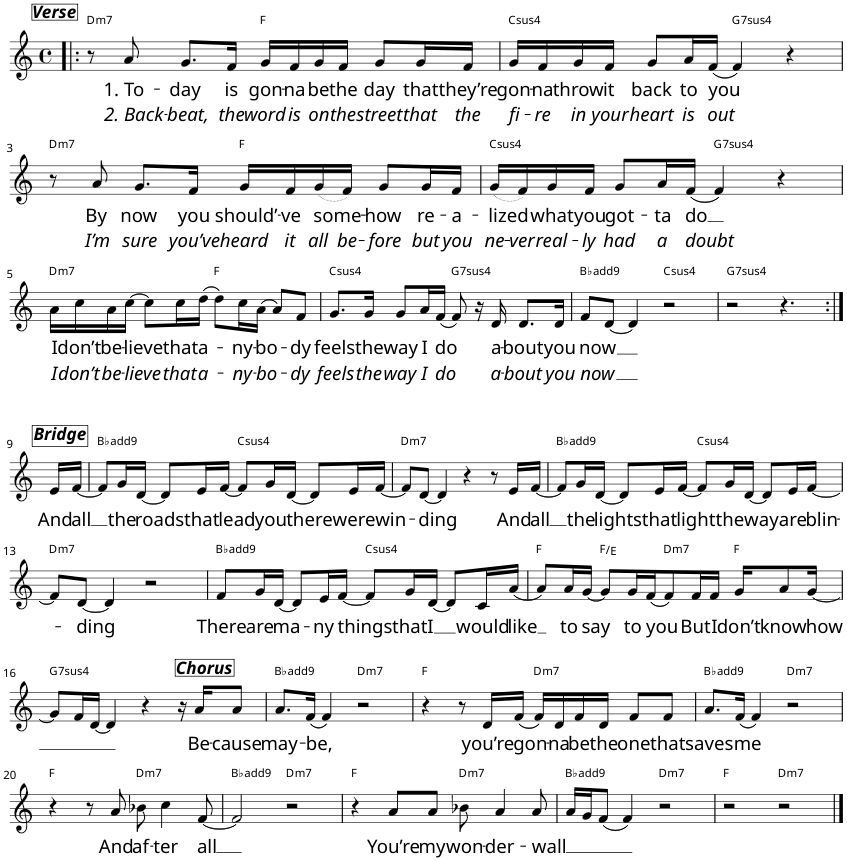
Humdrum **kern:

**kern	**text	**text	**harte
*part1	*part1	*part1	*part1
*staff1	*staff1	*staff1	*
*clefG2	*	*	*
*k[]	*	*	*
*M4/4	*	*	*
*met(c)	*	*	*
=1!|:	=1!|:	=1!|:	=1!|:
!LO:TX:a:Bi:t=Verse	!	!	!LO:H:kt=m7
8r	.	.	D:min7
!	!LO:LY:b	!LO:LY:b	!
8a/	1. To-	2. Back-	.
!	!LO:LY:b	!LO:LY:b	!
8.g/L	-day	-beat,	.
!	!LO:LY:b	!LO:LY:b	!
16f/Jk	is	the	.
!	!LO:LY:b	!LO:LY:b	!
16g/LL	gon-	word	F:maj
!	!LO:LY:b	!LO:LY:b	!
16f/	-na	is	.
!	!LO:LY:b	!LO:LY:b	!
16g/	be	on	.
!	!LO:LY:b	!LO:LY:b	!
16f/JJ	the	the	.
!	!LO:LY:b	!LO:LY:b	!
8g/L	day	street	.
!	!LO:LY:b	!LO:LY:b	!
16g/L	that	that	.
!	!LO:LY:b	!LO:LY:b	!
16f/JJ	they’re	the	.
=2	=2	=2	=2
!	!LO:LY:b	!LO:LY:b	!LO:H:kt=4
16g/LL	gon-	fi-	C:sus4
!	!LO:LY:b	!LO:LY:b	!
16f/	-na	-re	.
!	!LO:LY:b	!LO:LY:b	!
16g/	throw	in	.
!	!LO:LY:b	!LO:LY:b	!
16f/JJ	it	your	.
!	!LO:LY:b	!LO:LY:b	!
8g/L	back	heart	.
!	!LO:LY:b	!LO:LY:b	!
16a/L	to	is	.
!	!LO:LY:b	!LO:LY:b	!
(16f/JJ	you	out	.
!	!	!	!LO:H:kt=74
4f/)	.	.	G:sus4(7)
4r	.	.	.
!!LO:LB:g=z
=3	=3	=3	=3
!	!	!	!LO:H:kt=m7
8r	.	.	D:min7
!	!LO:LY:b	!LO:LY:b	!
8a/	By	I’m	.
!	!LO:LY:b	!LO:LY:b	!
8.g/L	now	sure	.
!	!LO:LY:b	!LO:LY:b	!
16f/Jk	you	you’ve	.
!	!LO:LY:b	!LO:LY:b	!
16g/LL	should’-	heard	F:maj
!	!LO:LY:b	!LO:LY:b	!
16f/	-ve	it	.
!	!LO:LY:b	!LO:LY:b	!
(16g/	some-	all	.
!	!	!LO:LY:b	!
16f/JJ)	.	be-	.
!	!LO:LY:b	!LO:LY:b	!
8g/L	-how	-fore	.
!	!LO:LY:b	!LO:LY:b	!
16g/L	re-	but	.
!	!LO:LY:b	!LO:LY:b	!
16f/JJ	-a-	you	.
=4	=4	=4	=4
!	!LO:LY:b	!LO:LY:b	!LO:H:kt=4
(16g/LL	-lized	ne-	C:sus4
!	!	!LO:LY:b	!
16f/)	.	-ver	.
!	!LO:LY:b	!LO:LY:b	!
16g/	what	real-	.
!	!LO:LY:b	!LO:LY:b	!
16f/JJ	you	-ly	.
!	!LO:LY:b	!LO:LY:b	!
8g/L	got-	had	.
!	!LO:LY:b	!LO:LY:b	!
16a/L	-ta	a	.
!	!LO:LY:b	!LO:LY:b	!
(16f/JJ	do	doubt	.
!	!	!	!LO:H:kt=74
4f/)	.	.	G:sus4(7)
4r	.	.	.
!!LO:LB:g=z
=5	=5	=5	=5
!	!LO:LY:b	!LO:LY:b	!LO:H:kt=m7
16a\LL	I	I	D:min7
!	!LO:LY:b	!LO:LY:b	!
16cc\	don’t	don’t	.
!	!LO:LY:b	!LO:LY:b	!
16a\	be-	be-	.
!	!LO:LY:b	!LO:LY:b	!
[16cc\JJ	-lieve	-lieve	.
8cc\L]	.	.	.
!	!LO:LY:b	!LO:LY:b	!
16cc\L	that	that	.
!	!LO:LY:b	!LO:LY:b	!
(16dd\JJ	a-	a-	.
8dd\L)	.	.	F:maj
!	!LO:LY:b	!LO:LY:b	!
16cc\L	-ny-	-ny-	.
!	!LO:LY:b	!LO:LY:b	!
(16a\JJ	-bo-	-bo-	.
8a/L)	.	.	.
!	!LO:LY:b	!LO:LY:b	!
8f/J	-dy	-dy	.
=6	=6	=6	=6
!	!LO:LY:b	!LO:LY:b	!LO:H:kt=4
8.g/L	feels	feels	C:sus4
!	!LO:LY:b	!LO:LY:b	!
16g/Jk	the	the	.
!	!LO:LY:b	!LO:LY:b	!
8g/L	way	way	.
!	!LO:LY:b	!LO:LY:b	!
16a/L	I	I	.
!	!LO:LY:b	!LO:LY:b	!
(16f/JJ	do	do	.
!	!	!	!LO:H:kt=74
8f/)	.	.	G:sus4(7)
16r	.	.	.
!	!LO:LY:b	!LO:LY:b	!
16d/	a-	a-	.
!	!LO:LY:b	!LO:LY:b	!
8.d/L	-bout	-bout	.
!	!LO:LY:b	!LO:LY:b	!
16d/Jk	you	you	.
=7	=7	=7	=7
!	!LO:LY:b	!LO:LY:b	!
8f/L	now	now	Bb:maj(9)
[8d/J	.	.	.
4d/]	.	.	.
!	!	!	!LO:H:kt=4
2r	.	.	C:sus4
=8	=8	=8	=8
!	!	!	!LO:H:kt=74
2r	.	.	G:sus4(7)
4.r	.	.	.
!!LO:LB:g=z
=9:|!	=9:|!	=9:|!	=9:|!
!LO:TX:a:Bi:t=Bridge	!	!	!
!	!LO:LY:b	!	!
16e/LL	And	.	.
!	!LO:LY:b	!	!
[16f/JJ	all	.	.
=10	=10	=10	=10
8f/L]	.	.	Bb:maj(9)
!	!LO:LY:b	!	!
16g/L	the	.	.
!	!LO:LY:b	!	!
[16d/JJ	roads	.	.
8d/L]	.	.	.
!	!LO:LY:b	!	!
16e/L	that	.	.
!	!LO:LY:b	!	!
[16f/JJ	lead	.	.
!	!	!	!LO:H:kt=4
8f/L]	.	.	C:sus4
!	!LO:LY:b	!	!
16g/L	you	.	.
!	!LO:LY:b	!	!
[16d/JJ	there	.	.
8d/L]	.	.	.
!	!LO:LY:b	!	!
16e/L	were	.	.
!	!LO:LY:b	!	!
[16f/JJ	win-	.	.
=11	=11	=11	=11
!	!	!	!LO:H:kt=m7
8f/L]	.	.	D:min7
!	!LO:LY:b	!	!
[8d/J	-ding	.	.
4d/]	.	.	.
4r	.	.	.
8r	.	.	.
!	!LO:LY:b	!	!
16e/LL	And	.	.
!	!LO:LY:b	!	!
[16f/JJ	all	.	.
=12	=12	=12	=12
8f/L]	.	.	Bb:maj(9)
!	!LO:LY:b	!	!
16g/L	the	.	.
!	!LO:LY:b	!	!
[16d/JJ	lights	.	.
8d/L]	.	.	.
!	!LO:LY:b	!	!
16e/L	that	.	.
!	!LO:LY:b	!	!
[16f/JJ	light	.	.
!	!	!	!LO:H:kt=4
8f/L]	.	.	C:sus4
!	!LO:LY:b	!	!
16g/L	the	.	.
!	!LO:LY:b	!	!
[16d/JJ	way	.	.
8d/L]	.	.	.
!	!LO:LY:b	!	!
16e/L	are	.	.
!	!LO:LY:b	!	!
[16f/JJ	blin-	.	.
!!LO:LB:g=z
=13	=13	=13	=13
!	!	!	!LO:H:kt=m7
8f/L]	.	.	D:min7
!	!LO:LY:b	!	!
[8d/J	-ding	.	.
4d/]	.	.	.
2r	.	.	.
=14	=14	=14	=14
!	!LO:LY:b	!	!
8f/L	There	.	Bb:maj(9)
!	!LO:LY:b	!	!
16g/L	are	.	.
!	!LO:LY:b	!	!
[16d/JJ	ma-	.	.
8d/L]	.	.	.
!	!LO:LY:b	!	!
16e/L	-ny	.	.
!	!LO:LY:b	!	!
[16f/JJ	things	.	.
!	!	!	!LO:H:kt=4
8f/L]	.	.	C:sus4
!	!LO:LY:b	!	!
16g/L	that	.	.
!	!LO:LY:b	!	!
[16d/JJ	I	.	.
8d/L]	.	.	.
!	!LO:LY:b	!	!
16c/L	would	.	.
!	!LO:LY:b	!	!
(16a/JJ	like	.	.
=15	=15	=15	=15
8a/L)	.	.	F:maj
!	!LO:LY:b	!	!
16a/L	to	.	.
!	!LO:LY:b	!	!
[16g/JJ	say	.	.
8g/L]	.	.	F:maj/7
!	!LO:LY:b	!	!
16g/L	to	.	.
!	!LO:LY:b	!	!
(16f/J	you	.	.
!	!	!	!LO:H:kt=m7
8f/)	.	.	D:min7
!	!LO:LY:b	!	!
16f/L	But	.	.
!	!LO:LY:b	!	!
16f/JJ	I	.	.
!	!LO:LY:b	!	!
16g/KL	don’t	.	F:maj
!	!LO:LY:b	!	!
8a/	know	.	.
!	!LO:LY:b	!	!
[16g/Jk	how	.	.
!!LO:LB:g=z
=16	=16	=16	=16
!	!	!	!LO:H:kt=74
8g/L]	.	.	G:sus4(7)
16f/L	.	.	.
[16d/JJ	.	.	.
4d/]	.	.	.
4r	.	.	.
16r	.	.	.
!LO:TX:a:Bi:t=Chorus	!	!	!
!	!LO:LY:b	!	!
16a/KL	Be-	.	.
!	!LO:LY:b	!	!
8a/J	-cause	.	.
=17	=17	=17	=17
!	!LO:LY:b	!	!
8.a/L	may-	.	Bb:maj(9)
!	!LO:LY:b	!	!
(16f/Jk	-be,	.	.
4f/)	.	.	.
!	!	!	!LO:H:kt=m7
2r	.	.	D:min7
=18	=18	=18	=18
4r	.	.	F:maj
8r	.	.	.
!	!LO:LY:b	!	!
16d/LL	you’re	.	.
!	!LO:LY:b	!	!
(16f/JJ	gon-	.	.
!	!	!	!LO:H:kt=m7
16f/LL)	.	.	D:min7
!	!LO:LY:b	!	!
16d/	-na	.	.
!	!LO:LY:b	!	!
16f/	be	.	.
!	!LO:LY:b	!	!
16d/JJ	the	.	.
!	!LO:LY:b	!	!
8f/L	one	.	.
!	!LO:LY:b	!	!
8f/J	that	.	.
=19	=19	=19	=19
!	!LO:LY:b	!	!
8.a/L	saves	.	Bb:maj(9)
!	!LO:LY:b	!	!
(16f/Jk	me	.	.
4f/)	.	.	.
!	!	!	!LO:H:kt=m7
2r	.	.	D:min7
!!LO:LB:g=z
=20	=20	=20	=20
4r	.	.	F:maj
8r	.	.	.
!	!LO:LY:b	!	!
8a/	And	.	.
!	!LO:LY:b	!	!LO:H:kt=m7
8b-X\	af-	.	D:min7
!	!LO:LY:b	!	!
4cc\	-ter	.	.
!	!LO:LY:b	!	!
[8f/	all	.	.
=21	=21	=21	=21
2f/]	.	.	Bb:maj(9)
!	!	!	!LO:H:kt=m7
2r	.	.	D:min7
=22	=22	=22	=22
4r	.	.	F:maj
!	!LO:LY:b	!	!
8a/L	You’re	.	.
!	!LO:LY:b	!	!
8a/J	my	.	.
!	!LO:LY:b	!	!LO:H:kt=m7
8b-X\	won-	.	D:min7
!	!LO:LY:b	!	!
4a/	-der-	.	.
!	!LO:LY:b	!	!
8a/	-wall	.	.
=23	=23	=23	=23
16a/LL	.	.	Bb:maj(9)
16g/J	.	.	.
(8f/J	.	.	.
4f/)	.	.	.
!	!	!	!LO:H:kt=m7
2r	.	.	D:min7
=24	=24	=24	=24
2r	.	.	F:maj
!	!	!	!LO:H:kt=m7
2r	.	.	D:min7
==	==	==	==
*-	*-	*-	*-
